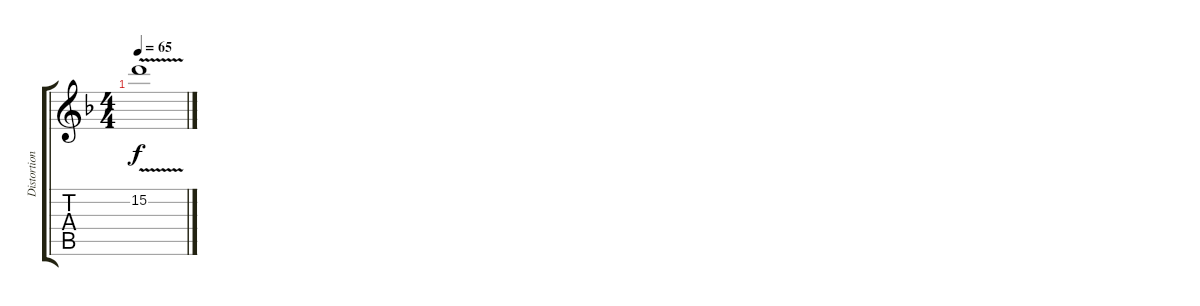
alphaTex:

\track ("Distortion guitar 1" "Distortion") {instrument distortionguitar}
\staff {score tabs}
\tuning (E4 B3 G3 D3 A2 D2) {hide}
\ts (4 4)
\tempo 65
\clef g2
\ks dminor
15.2{v}.1{dy f volume 0 instrument distortionguitar}
